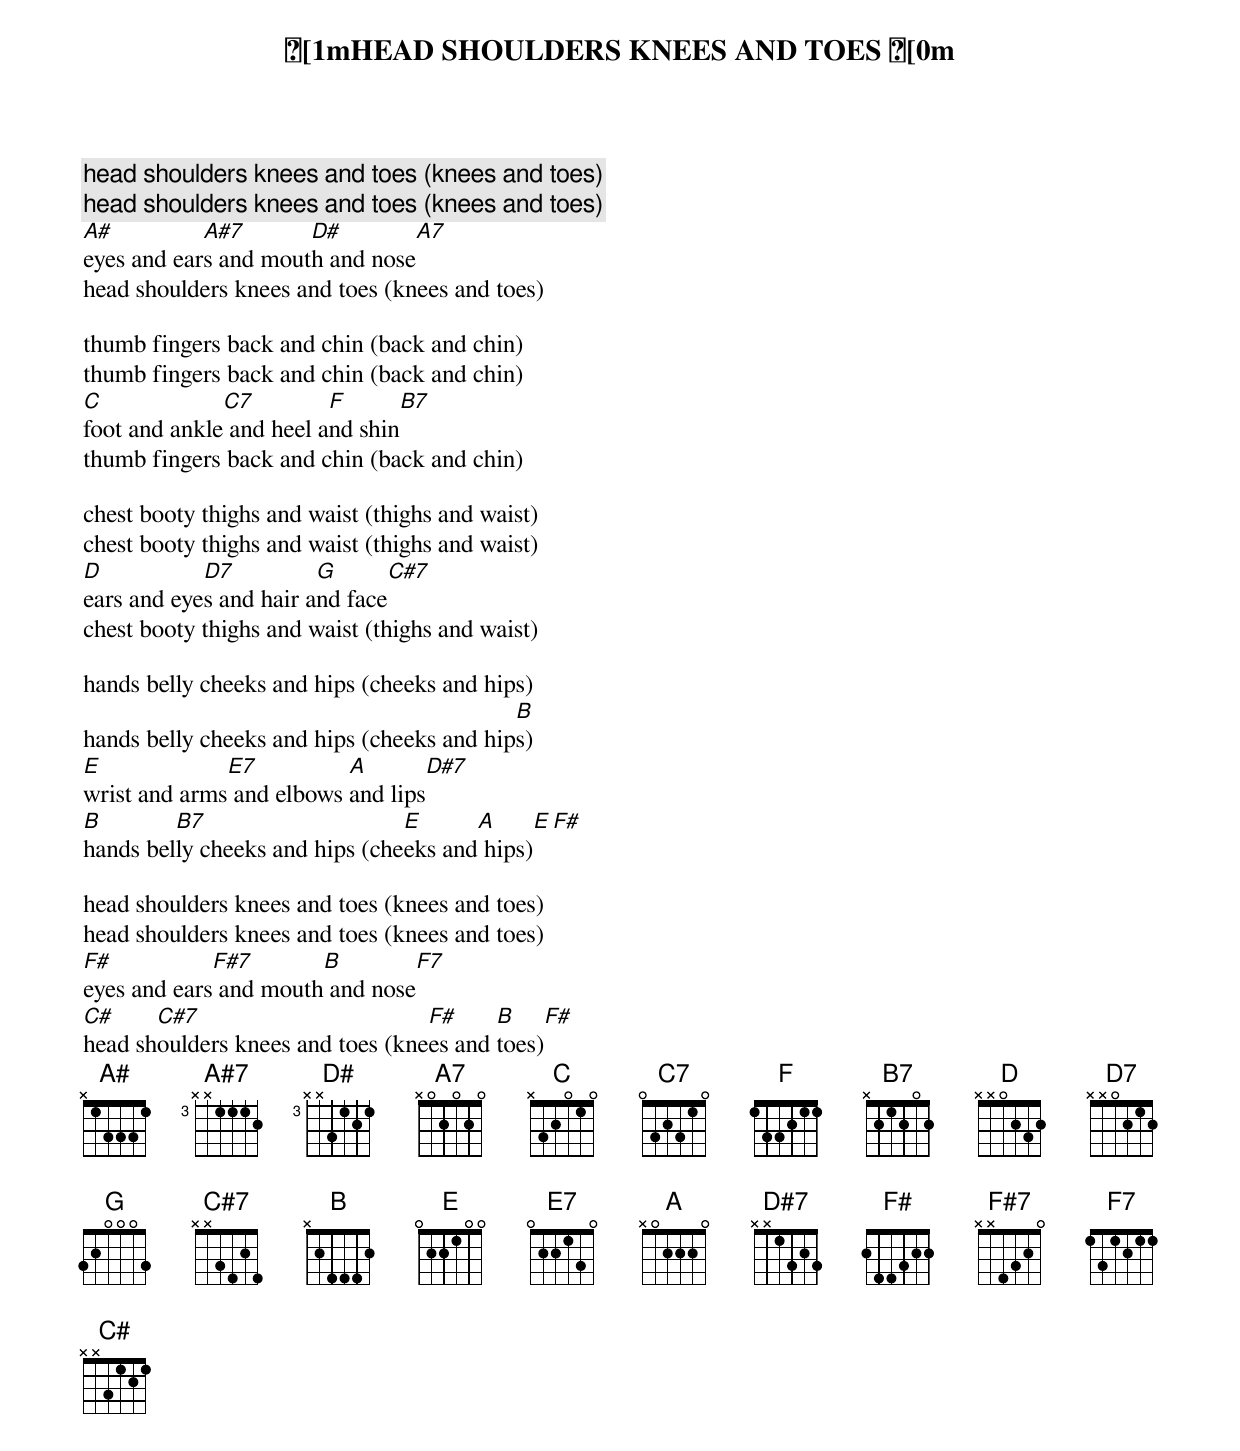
[1mHEAD SHOULDERS KNEES AND TOES [0m

head shoulders knees and toes (knees and toes)
head shoulders knees and toes (knees and toes)
A#          A#7       D#             A7
eyes and ears and mouth and nose
head shoulders knees and toes (knees and toes)

thumb fingers back and chin (back and chin)
thumb fingers back and chin (back and chin)
C             C7         F            B7
foot and ankle and heel and shin
thumb fingers back and chin (back and chin)

chest booty thighs and waist (thighs and waist)
chest booty thighs and waist (thighs and waist)
D           D7          G          C#7
ears and eyes and hair and face
chest booty thighs and waist (thighs and waist)

hands belly cheeks and hips (cheeks and hips)
                                           B
hands belly cheeks and hips (cheeks and hips)
E             E7          A               D#7
wrist and arms and elbows and lips
B        B7                     E      A               E        F#
hands belly cheeks and hips (cheeks and hips)

head shoulders knees and toes (knees and toes)
head shoulders knees and toes (knees and toes)
F#           F#7       B                F7
eyes and ears and mouth and nose
C#     C#7                        F#     B             F#
head shoulders knees and toes (knees and toes)
